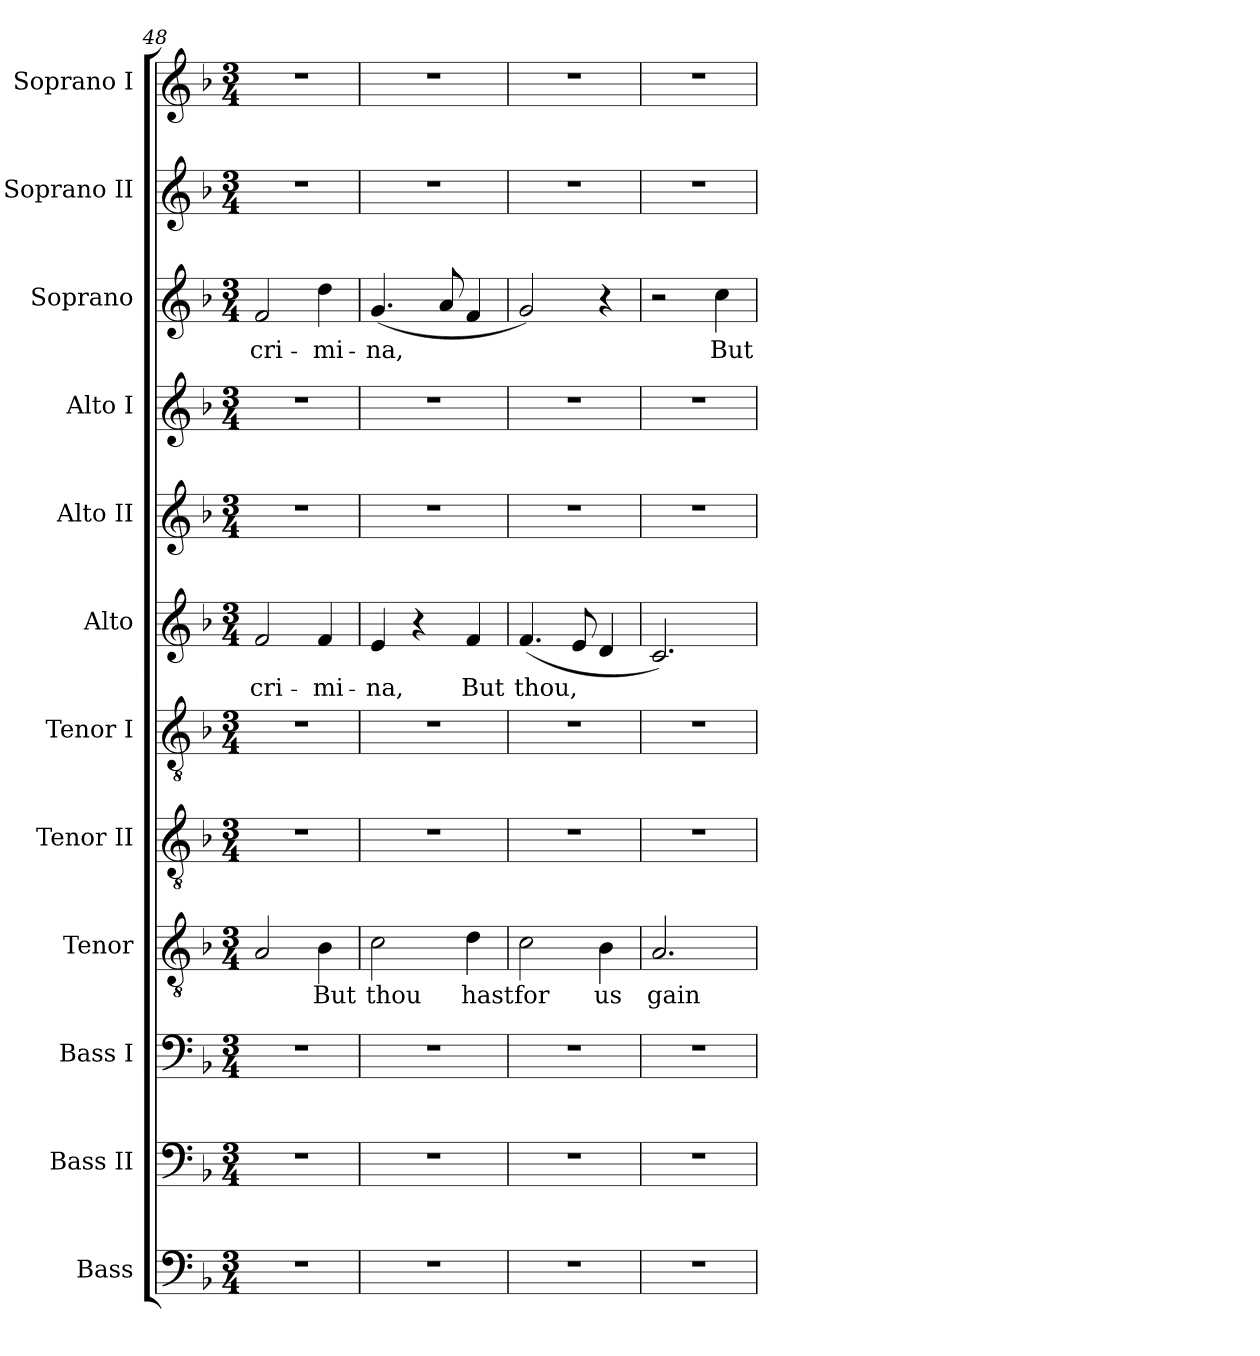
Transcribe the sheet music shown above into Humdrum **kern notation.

**kern	**kern	**kern	**kern	**text	**kern	**kern	**kern	**text	**kern	**kern	**kern	**text	**kern	**kern
*part12	*part11	*part10	*part9	*part9	*part8	*part7	*part6	*part6	*part5	*part4	*part3	*part3	*part2	*part1
*staff12	*staff11	*staff10	*staff9	*staff9	*staff8	*staff7	*staff6	*staff6	*staff5	*staff4	*staff3	*staff3	*staff2	*staff1
*I"Bass	*I"Bass II	*I"Bass I	*I"Tenor	*	*I"Tenor II	*I"Tenor I	*I"Alto	*	*I"Alto II	*I"Alto I	*I"Soprano	*	*I"Soprano II	*I"Soprano I
*I'B.	*I'B II.	*I'B I.	*I'T.	*	*I'T II.	*	*I'A.	*	*I'A II.	*I'A I.	*I'S.	*	*I'S II.	*I'S I.
*clefF4	*clefF4	*clefF4	*clefGv2	*	*clefGv2	*clefGv2	*clefG2	*	*clefG2	*clefG2	*clefG2	*	*clefG2	*clefG2
*	*	*	*ITrd7c12	*	*ITrd7c12	*ITrd7c12	*	*	*	*	*	*	*	*
*k[b-]	*k[b-]	*k[b-]	*k[b-]	*	*k[b-]	*k[b-]	*k[b-]	*	*k[b-]	*k[b-]	*k[b-]	*	*k[b-]	*k[b-]
*F:	*F:	*F:	*F:	*	*F:	*F:	*F:	*	*F:	*F:	*F:	*	*F:	*F:
*M3/4	*M3/4	*M3/4	*M3/4	*	*M3/4	*M3/4	*M3/4	*	*M3/4	*M3/4	*M3/4	*	*M3/4	*M3/4
=48	=48	=48	=48	=48	=48	=48	=48	=48	=48	=48	=48	=48	=48	=48
!LO:N:vis=1	!LO:N:vis=1	!LO:N:vis=1	!	!	!LO:N:vis=1	!LO:N:vis=1	!	!	!	!	!	!	!	!
!	!	!	!	!	!	!	!	!LO:LY:b:color=#000000	!LO:N:vis=1	!LO:N:vis=1	!	!	!	!
!	!	!	!	!	!	!	!	!	!	!	!	!LO:LY:b:color=#000000	!LO:N:vis=1	!LO:N:vis=1
2.r	2.r	2.r	2AAi/	.	2.r	2.r	2fi/	cri-	2.r	2.r	2fi/	cri-	2.r	2.r
!	!	!	!	!LO:LY:b:color=#000000	!	!	!	!	!	!	!	!	!	!
!	!	!	!	!	!	!	!	!LO:LY:b:color=#000000	!	!	!	!	!	!
!	!	!	!	!	!	!	!	!	!	!	!	!LO:LY:b:color=#000000	!	!
.	.	.	4BB-i\	But	.	.	4fi/	-mi-	.	.	4ddi\	-mi-	.	.
!!LO:LB:g=z
=49	=49	=49	=49	=49	=49	=49	=49	=49	=49	=49	=49	=49	=49	=49
!LO:N:vis=1	!LO:N:vis=1	!LO:N:vis=1	!	!	!	!	!	!	!	!	!	!	!	!
!	!	!	!	!LO:LY:b:color=#000000	!LO:N:vis=1	!LO:N:vis=1	!	!	!	!	!	!	!	!
!	!	!	!	!	!	!	!	!LO:LY:b:color=#000000	!LO:N:vis=1	!LO:N:vis=1	!	!	!	!
!	!	!	!	!	!	!	!	!	!	!	!	!LO:LY:b:color=#000000	!LO:N:vis=1	!LO:N:vis=1
2.r	2.r	2.r	2Ci\	thou	2.r	2.r	4ei/	-na,	2.r	2.r	(4.gi/	-na,	2.r	2.r
.	.	.	.	.	.	.	4r	.	.	.	.	.	.	.
.	.	.	.	.	.	.	.	.	.	.	8ai/	.	.	.
!	!	!	!	!LO:LY:b:color=#000000	!	!	!	!	!	!	!	!	!	!
!	!	!	!	!	!	!	!	!LO:LY:b:color=#000000	!	!	!	!	!	!
.	.	.	4Di\	hast	.	.	4fi/	But	.	.	4fi/	.	.	.
=50	=50	=50	=50	=50	=50	=50	=50	=50	=50	=50	=50	=50	=50	=50
!LO:N:vis=1	!LO:N:vis=1	!LO:N:vis=1	!	!	!	!	!	!	!	!	!	!	!	!
!	!	!	!	!LO:LY:b:color=#000000	!LO:N:vis=1	!LO:N:vis=1	!	!	!	!	!	!	!	!
!	!	!	!	!	!	!	!	!LO:LY:b:color=#000000	!LO:N:vis=1	!LO:N:vis=1	!	!	!LO:N:vis=1	!LO:N:vis=1
2.r	2.r	2.r	2Ci\	for	2.r	2.r	(4.fi/	thou,	2.r	2.r	2gi/)	.	2.r	2.r
.	.	.	.	.	.	.	8ei/	.	.	.	.	.	.	.
!	!	!	!	!LO:LY:b:color=#000000	!	!	!	!	!	!	!	!	!	!
.	.	.	4BB-i\	us	.	.	4di/	.	.	.	4r	.	.	.
=51	=51	=51	=51	=51	=51	=51	=51	=51	=51	=51	=51	=51	=51	=51
!LO:N:vis=1	!LO:N:vis=1	!LO:N:vis=1	!	!	!	!	!	!	!	!	!	!	!	!
!	!	!	!	!LO:LY:b:color=#000000	!LO:N:vis=1	!LO:N:vis=1	!	!	!LO:N:vis=1	!LO:N:vis=1	!	!	!LO:N:vis=1	!LO:N:vis=1
2.r	2.r	2.r	2.AAi/	gain-	2.r	2.r	2.ci/)	.	2.r	2.r	2r	.	2.r	2.r
!	!	!	!	!	!	!	!	!	!	!	!	!LO:LY:b:color=#000000	!	!
.	.	.	.	.	.	.	.	.	.	.	4cci\	But	.	.
=	=	=	=	=	=	=	=	=	=	=	=	=	=	=
*-	*-	*-	*-	*-	*-	*-	*-	*-	*-	*-	*-	*-	*-	*-
